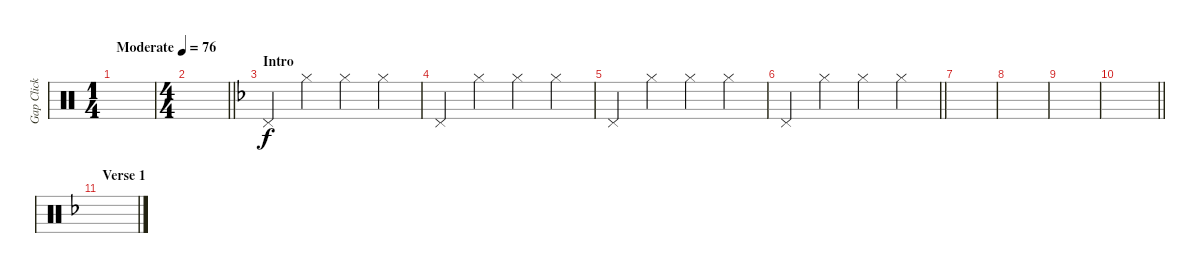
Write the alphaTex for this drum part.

\track ("Gap Click" "Gap Click") {instrument percussion}
\staff {score}
\articulation defaults
\ts (1 4)
\tempo (76 "Moderate")
\clef neutral
\ks c
|
\ts (4 4)
\barLineRight lightlight
|
\section ("" "Intro")
\ks f "Pedal Hi-Hat (hit)".4 "Hi-Hat (closed)".4 "Hi-Hat (closed)".4 "Hi-Hat (closed)".4
|
"Pedal Hi-Hat (hit)".4 "Hi-Hat (closed)".4 "Hi-Hat (closed)".4 "Hi-Hat (closed)".4 |
"Pedal Hi-Hat (hit)".4 "Hi-Hat (closed)".4 "Hi-Hat (closed)".4 "Hi-Hat (closed)".4 |
\barLineRight lightlight "Pedal Hi-Hat (hit)".4 "Hi-Hat (closed)".4 "Hi-Hat (closed)".4 "Hi-Hat (closed)".4
|
|
|
|
\barLineRight lightlight
|
\section ("" "Verse 1")
